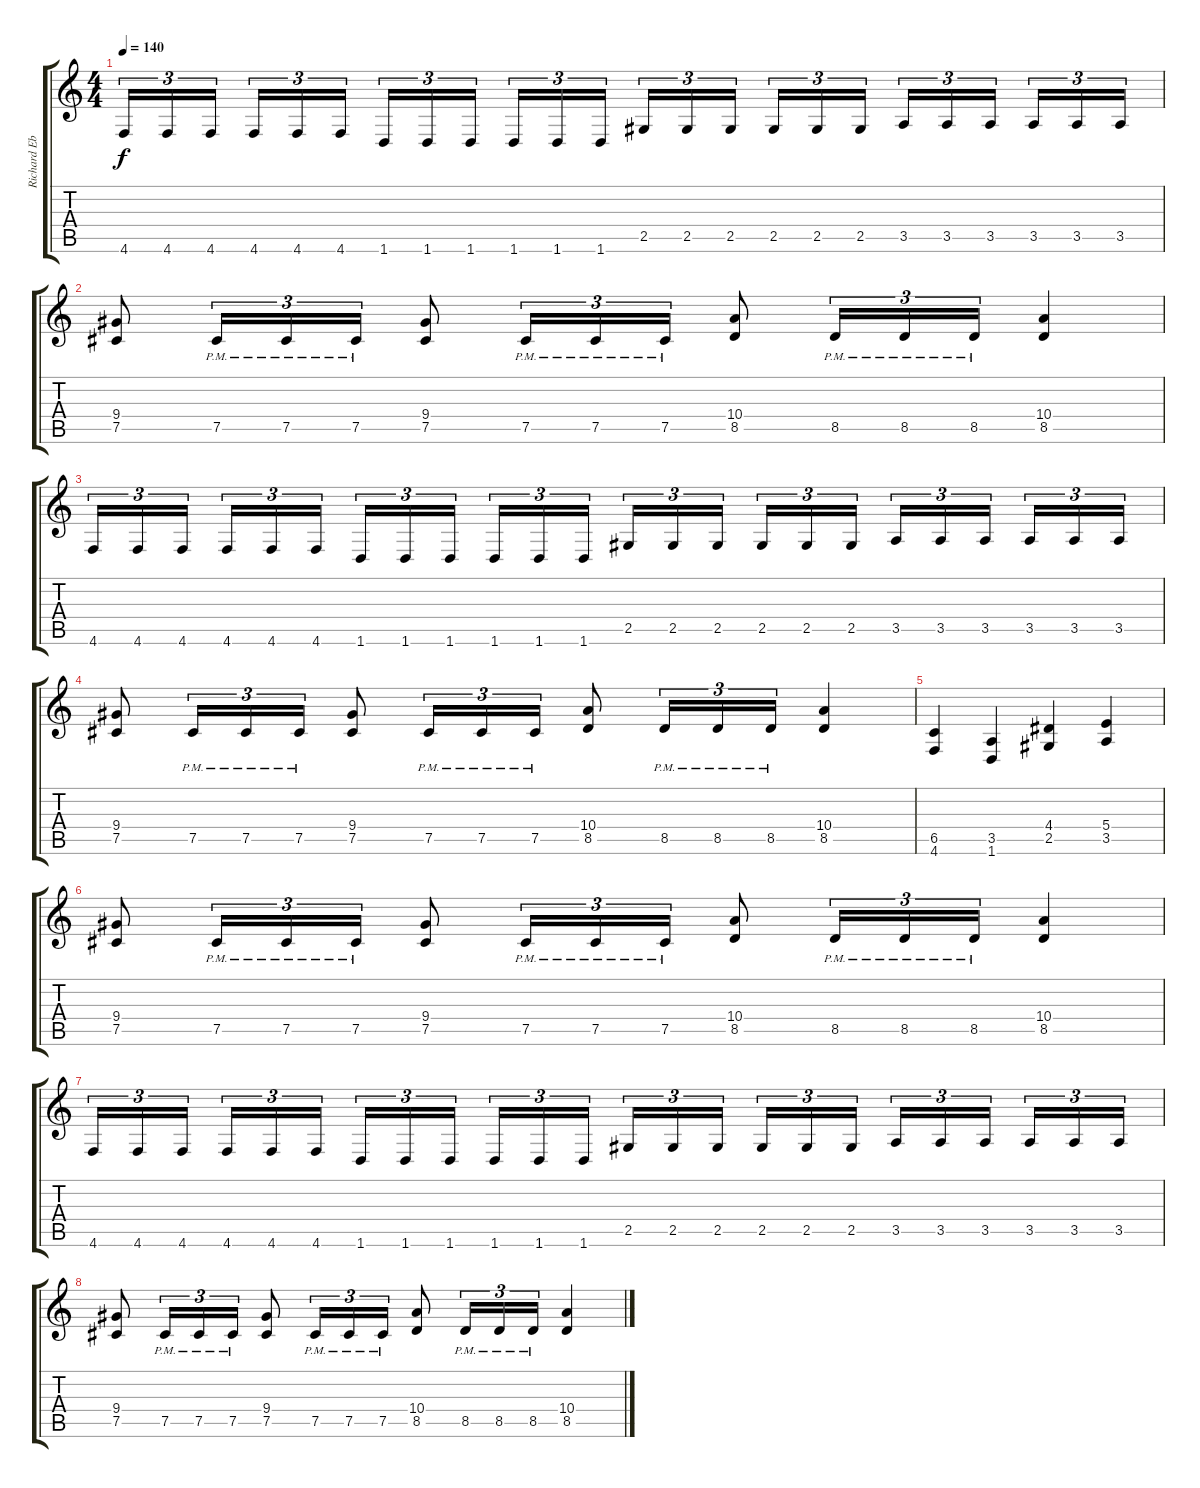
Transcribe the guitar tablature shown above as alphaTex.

\track ("Richard Ebisch (Rhythm)" "Richard Eb") {instrument distortionguitar}
\staff {score tabs}
\tuning (Db4 Ab3 E3 B2 Gb2 Db2) {hide}
\ts (4 4)
\tempo 140
\clef g2
\ks c
4.6.16{tu (3 2) dy f} 4.6.16{tu (3 2)} 4.6.16{tu (3 2) beam splitsecondary} 4.6.16{tu (3 2)} 4.6.16{tu (3 2)} 4.6.16{tu (3 2)} 1.6.16{tu (3 2)} 1.6.16{tu (3 2)} 1.6.16{tu (3 2) beam splitsecondary} 1.6.16{tu (3 2)} 1.6.16{tu (3 2)} 1.6.16{tu (3 2)} 2.5.16{tu (3 2)} 2.5.16{tu (3 2)} 2.5.16{tu (3 2) beam splitsecondary} 2.5.16{tu (3 2)} 2.5.16{tu (3 2)} 2.5.16{tu (3 2)} 3.5.16{tu (3 2)} 3.5.16{tu (3 2)} 3.5.16{tu (3 2) beam splitsecondary} 3.5.16{tu (3 2)} 3.5.16{tu (3 2)} 3.5.16{tu (3 2)} |
(9.4 7.5).8 7.5{pm}.16{tu (3 2)} 7.5{pm}.16{tu (3 2)} 7.5{pm}.16{tu (3 2)} (9.4 7.5).8 7.5{pm}.16{tu (3 2)} 7.5{pm}.16{tu (3 2)} 7.5{pm}.16{tu (3 2)} (10.4 8.5).8 8.5{pm}.16{tu (3 2)} 8.5{pm}.16{tu (3 2)} 8.5{pm}.16{tu (3 2)} (10.4 8.5).4 |
4.6.16{tu (3 2)} 4.6.16{tu (3 2)} 4.6.16{tu (3 2) beam splitsecondary} 4.6.16{tu (3 2)} 4.6.16{tu (3 2)} 4.6.16{tu (3 2)} 1.6.16{tu (3 2)} 1.6.16{tu (3 2)} 1.6.16{tu (3 2) beam splitsecondary} 1.6.16{tu (3 2)} 1.6.16{tu (3 2)} 1.6.16{tu (3 2)} 2.5.16{tu (3 2)} 2.5.16{tu (3 2)} 2.5.16{tu (3 2) beam splitsecondary} 2.5.16{tu (3 2)} 2.5.16{tu (3 2)} 2.5.16{tu (3 2)} 3.5.16{tu (3 2)} 3.5.16{tu (3 2)} 3.5.16{tu (3 2) beam splitsecondary} 3.5.16{tu (3 2)} 3.5.16{tu (3 2)} 3.5.16{tu (3 2)} |
(9.4 7.5).8 7.5{pm}.16{tu (3 2)} 7.5{pm}.16{tu (3 2)} 7.5{pm}.16{tu (3 2)} (9.4 7.5).8 7.5{pm}.16{tu (3 2)} 7.5{pm}.16{tu (3 2)} 7.5{pm}.16{tu (3 2)} (10.4 8.5).8 8.5{pm}.16{tu (3 2)} 8.5{pm}.16{tu (3 2)} 8.5{pm}.16{tu (3 2)} (10.4 8.5).4 |
(6.5 4.6).4 (3.5 1.6).4 (4.4 2.5).4 (5.4 3.5).4 |
(9.4 7.5).8 7.5{pm}.16{tu (3 2)} 7.5{pm}.16{tu (3 2)} 7.5{pm}.16{tu (3 2)} (9.4 7.5).8 7.5{pm}.16{tu (3 2)} 7.5{pm}.16{tu (3 2)} 7.5{pm}.16{tu (3 2)} (10.4 8.5).8 8.5{pm}.16{tu (3 2)} 8.5{pm}.16{tu (3 2)} 8.5{pm}.16{tu (3 2)} (10.4 8.5).4 |
4.6.16{tu (3 2)} 4.6.16{tu (3 2)} 4.6.16{tu (3 2) beam splitsecondary} 4.6.16{tu (3 2)} 4.6.16{tu (3 2)} 4.6.16{tu (3 2)} 1.6.16{tu (3 2)} 1.6.16{tu (3 2)} 1.6.16{tu (3 2) beam splitsecondary} 1.6.16{tu (3 2)} 1.6.16{tu (3 2)} 1.6.16{tu (3 2)} 2.5.16{tu (3 2)} 2.5.16{tu (3 2)} 2.5.16{tu (3 2) beam splitsecondary} 2.5.16{tu (3 2)} 2.5.16{tu (3 2)} 2.5.16{tu (3 2)} 3.5.16{tu (3 2)} 3.5.16{tu (3 2)} 3.5.16{tu (3 2) beam splitsecondary} 3.5.16{tu (3 2)} 3.5.16{tu (3 2)} 3.5.16{tu (3 2)} |
(9.4 7.5).8 7.5{pm}.16{tu (3 2)} 7.5{pm}.16{tu (3 2)} 7.5{pm}.16{tu (3 2)} (9.4 7.5).8 7.5{pm}.16{tu (3 2)} 7.5{pm}.16{tu (3 2)} 7.5{pm}.16{tu (3 2)} (10.4 8.5).8 8.5{pm}.16{tu (3 2)} 8.5{pm}.16{tu (3 2)} 8.5{pm}.16{tu (3 2)} (10.4 8.5).4
